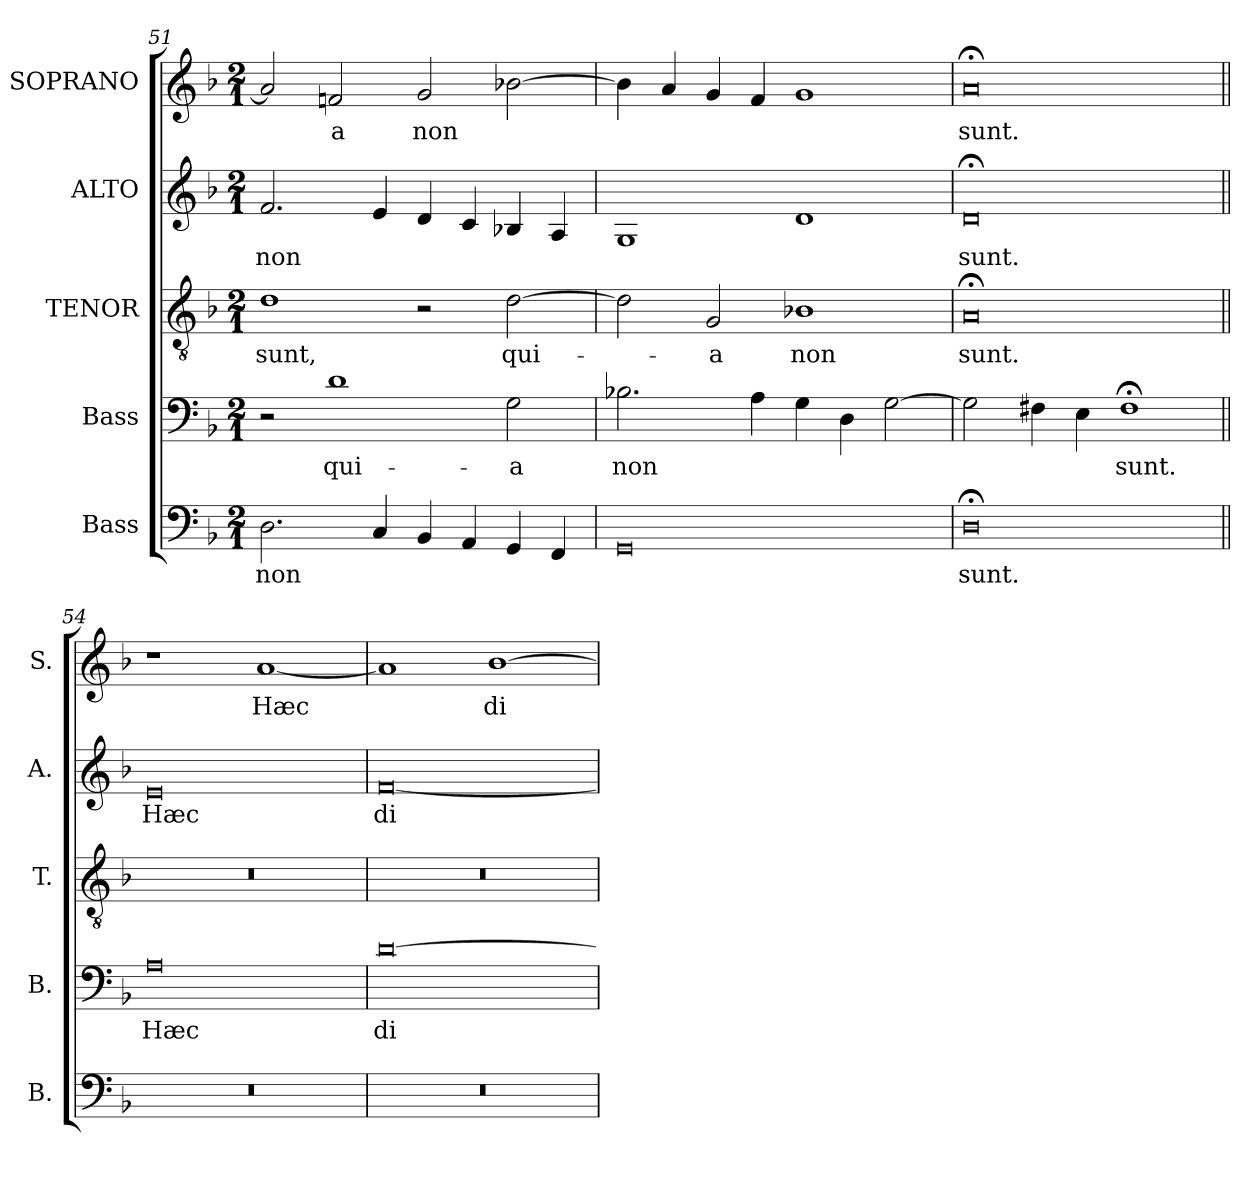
**kern	**text	**kern	**text	**kern	**text	**kern	**text	**kern	**text
*part5	*part5	*part4	*part4	*part3	*part3	*part2	*part2	*part1	*part1
*staff5	*staff5	*staff4	*staff4	*staff3	*staff3	*staff2	*staff2	*staff1	*staff1
*I"Bass	*	*I"Bass	*	*I"TENOR	*	*I"ALTO	*	*I"SOPRANO	*
*I'B.	*	*I'B.	*	*I'T.	*	*I'A.	*	*I'S.	*
*clefF4	*	*clefF4	*	*clefGv2	*	*clefG2	*	*clefG2	*
*	*	*	*	*ITrd7c12	*	*	*	*	*
*k[b-]	*	*k[b-]	*	*k[b-]	*	*k[b-]	*	*k[b-]	*
*F:	*	*F:	*	*F:	*	*F:	*	*F:	*
*M2/1	*	*M2/1	*	*M2/1	*	*M2/1	*	*M2/1	*
=51	=51	=51	=51	=51	=51	=51	=51	=51	=51
!	!LO:LY:b:color=#000000	!	!	!	!	!	!	!	!
!	!	!	!	!	!LO:LY:b:color=#000000	!	!	!	!
!	!	!	!	!	!	!	!LO:LY:b:color=#000000	!	!
2.Di\	non	2r	.	1Di	sunt,	2.fi/	non	2ai/]	.
!	!	!	!LO:LY:b:color=#000000	!	!	!	!	!	!
!	!	!	!	!	!	!	!	!	!LO:LY:b:color=#000000
.	.	1di	qui-	.	.	.	.	2fni/	-a
4Ci/	.	.	.	.	.	4ei/	.	.	.
!	!	!	!	!	!	!	!	!	!LO:LY:b:color=#000000
4BB-i/	.	.	.	2r	.	4di/	.	2gi/	non
4AAi/	.	.	.	.	.	4ci/	.	.	.
!	!	!	!LO:LY:b:color=#000000	!	!	!	!	!	!
!	!	!	!	!	!LO:LY:b:color=#000000	!	!	!	!
4GGi/	.	2Gi\	-a	[2Di\	qui-	4B-Xi/	.	[2b-Xi\	.
4FFi/	.	.	.	.	.	4Ai/	.	.	.
=52	=52	=52	=52	=52	=52	=52	=52	=52	=52
!	!	!	!LO:LY:b:color=#000000	!	!	!	!	!	!
0GGi	.	2.B-Xi\	non	2Di\]	.	1Gi	.	4b-i\]	.
.	.	.	.	.	.	.	.	4ai/	.
!	!	!	!	!	!LO:LY:b:color=#000000	!	!	!	!
.	.	.	.	2GGi/	-a	.	.	4gi/	.
.	.	4Ai\	.	.	.	.	.	4fi/	.
!	!	!	!	!	!LO:LY:b:color=#000000	!	!	!	!
.	.	4Gi\	.	1BB-Xi	non	1di	.	1gi	.
.	.	4Di\	.	.	.	.	.	.	.
.	.	[2Gi\	.	.	.	.	.	.	.
=53	=53	=53	=53	=53	=53	=53	=53	=53	=53
!	!LO:LY:b:color=#000000	!	!	!	!	!	!	!	!
!	!	!	!	!	!LO:LY:b:color=#000000	!	!	!	!
!	!	!	!	!	!	!	!LO:LY:b:color=#000000	!	!
!	!	!	!	!	!	!	!	!	!LO:LY:b:color=#000000
0D;i	sunt.	2Gi\]	.	0AA;i	sunt.	0d;i	sunt.	0a;i	sunt.
.	.	4F#Xi\	.	.	.	.	.	.	.
.	.	4Ei\	.	.	.	.	.	.	.
!	!	!	!LO:LY:b:color=#000000	!	!	!	!	!	!
.	.	1F#;i	sunt.	.	.	.	.	.	.
!!LO:LB:g=z
=54||	=54||	=54||	=54||	=54||	=54||	=54||	=54||	=54||	=54||
!LO:N:vis=1	!	!	!	!	!	!	!	!	!
!	!	!	!LO:LY:b:color=#000000	!LO:N:vis=1	!	!	!	!	!
!	!	!	!	!	!	!	!LO:LY:b:color=#000000	!	!
0r	.	0Ai	Hæc	0r	.	0ei	Hæc	1r	.
!	!	!	!	!	!	!	!	!	!LO:LY:b:color=#000000
.	.	.	.	.	.	.	.	[1ai	Hæc
=55	=55	=55	=55	=55	=55	=55	=55	=55	=55
!LO:N:vis=1	!	!	!	!	!	!	!	!	!
!	!	!	!LO:LY:b:color=#000000	!LO:N:vis=1	!	!	!	!	!
!	!	!	!	!	!	!	!LO:LY:b:color=#000000	!	!
0r	.	[0di	di-	0r	.	[0fi	di-	1ai]	.
!	!	!	!	!	!	!	!	!	!LO:LY:b:color=#000000
.	.	.	.	.	.	.	.	[1b-i	di-
=	=	=	=	=	=	=	=	=	=
*-	*-	*-	*-	*-	*-	*-	*-	*-	*-
